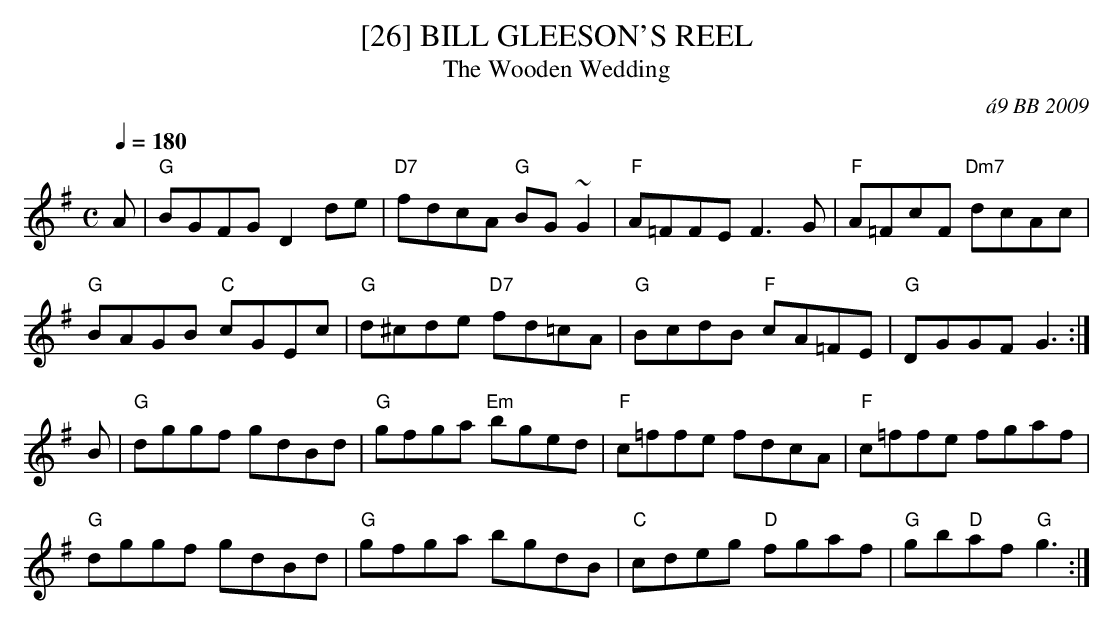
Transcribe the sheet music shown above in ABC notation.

X:1
T:[26] BILL GLEESON'S REEL
T:The Wooden Wedding
C:\'a9 BB 2009
M:C
L:1/8
Q:1/4=180
K:G
A| "G"BGFG D2 de|"D7"fdcA "G"BG ~G2| "F"A=FFE F3G| "F"A=FcF "Dm7"dcAc|
"G"BAGB "C"cGEc|"G"d^cde "D7"fd=cA|"G"BcdB "F"cA=FE| "G"DGGF G3 :|
B|"G"dggf gdBd|"G"gfga "Em"bged|"F"c=ffe fdcA|"F"c=ffe fgaf|
"G" dggf gdBd|"G"gfga bgdB|"C"cdeg "D"fgaf| "G"gb"D"af "G"g3 :|
